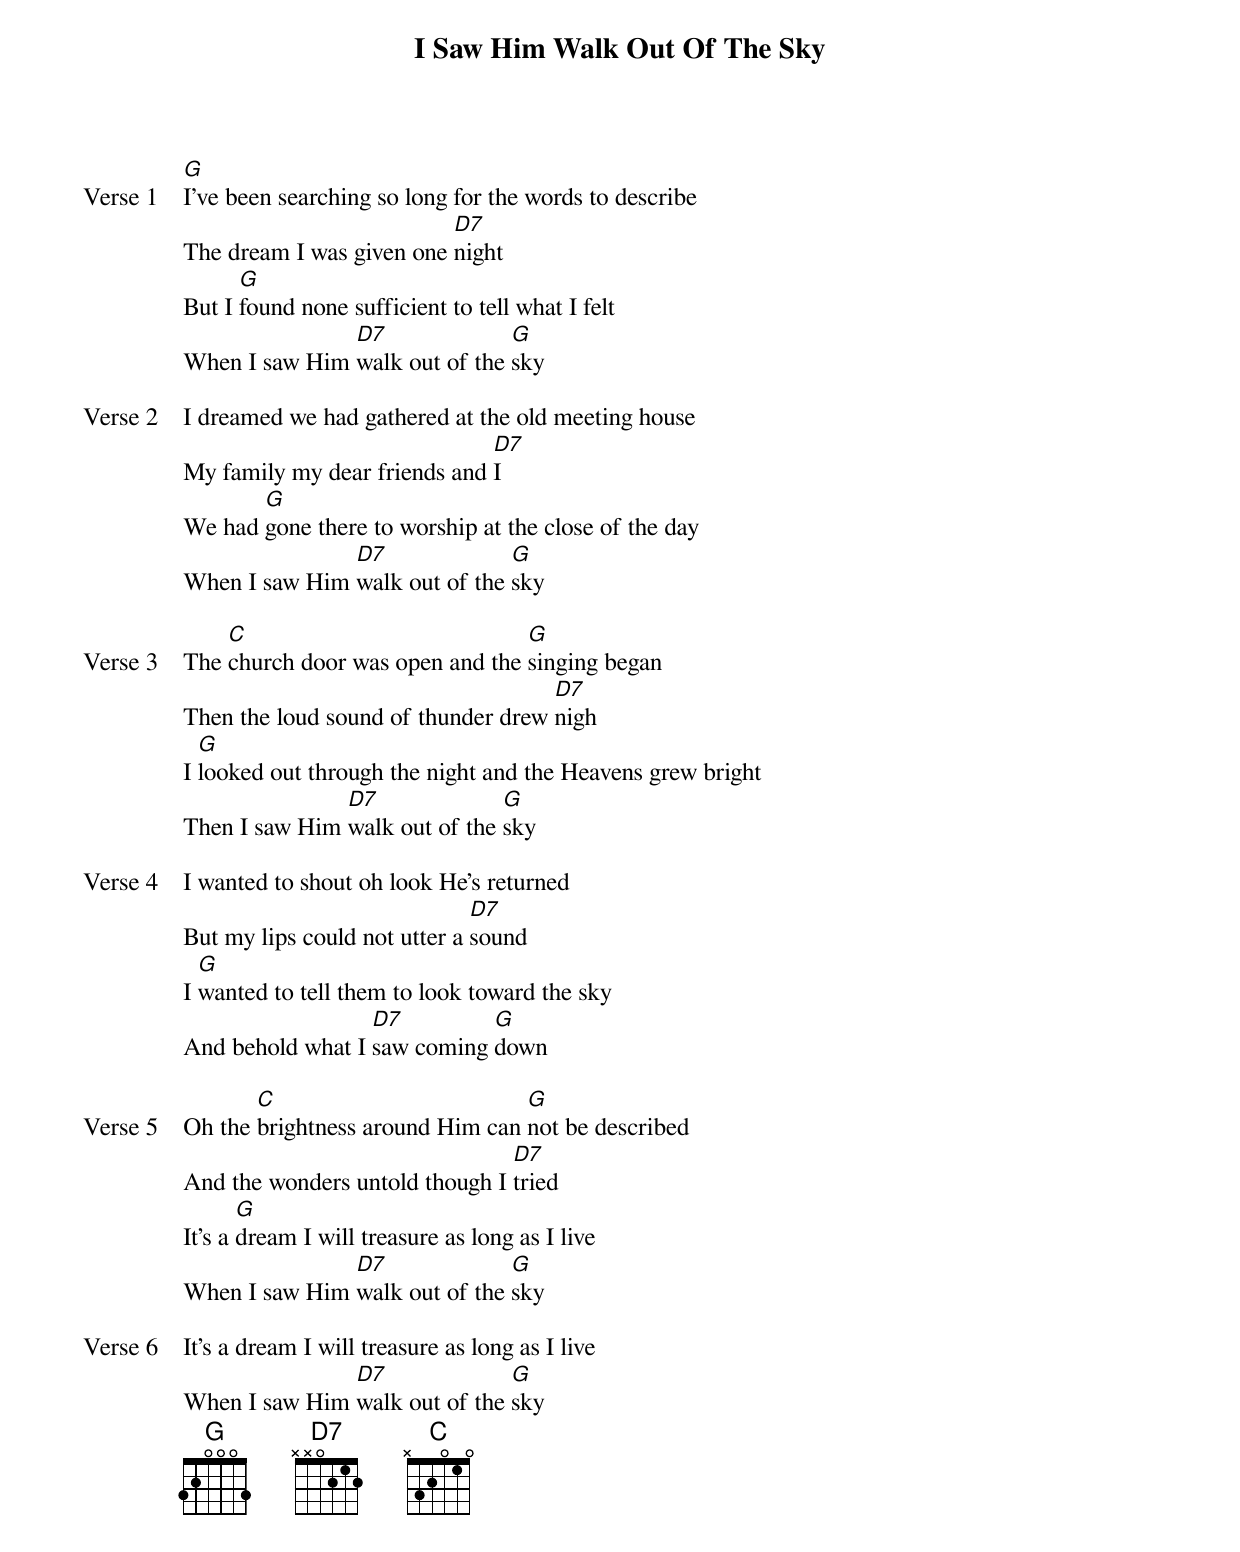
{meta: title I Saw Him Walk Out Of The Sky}
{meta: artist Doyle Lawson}
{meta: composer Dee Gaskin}
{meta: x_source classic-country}
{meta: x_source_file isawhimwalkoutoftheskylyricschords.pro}
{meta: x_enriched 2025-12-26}

{start_of_verse: Verse 1}
[G]I’ve been searching so long for the words to describe
The dream I was given one [D7]night
But I [G]found none sufficient to tell what I felt
When I saw Him [D7]walk out of the [G]sky
{end_of_verse}

{start_of_verse: Verse 2}
I dreamed we had gathered at the old meeting house
My family my dear friends and [D7]I
We had [G]gone there to worship at the close of the day
When I saw Him [D7]walk out of the [G]sky
{end_of_verse}

{start_of_verse: Verse 3}
The [C]church door was open and the [G]singing began
Then the loud sound of thunder drew [D7]nigh
I [G]looked out through the night and the Heavens grew bright
Then I saw Him [D7]walk out of the [G]sky
{end_of_verse}

{start_of_verse: Verse 4}
I wanted to shout oh look He’s returned
But my lips could not utter a [D7]sound
I [G]wanted to tell them to look toward the sky
And behold what I [D7]saw coming [G]down
{end_of_verse}

{start_of_verse: Verse 5}
Oh the [C]brightness around Him can [G]not be described
And the wonders untold though I [D7]tried
It’s a [G]dream I will treasure as long as I live
When I saw Him [D7]walk out of the [G]sky
{end_of_verse}

{start_of_verse: Verse 6}
It’s a dream I will treasure as long as I live
When I saw Him [D7]walk out of the [G]sky
{end_of_verse}
